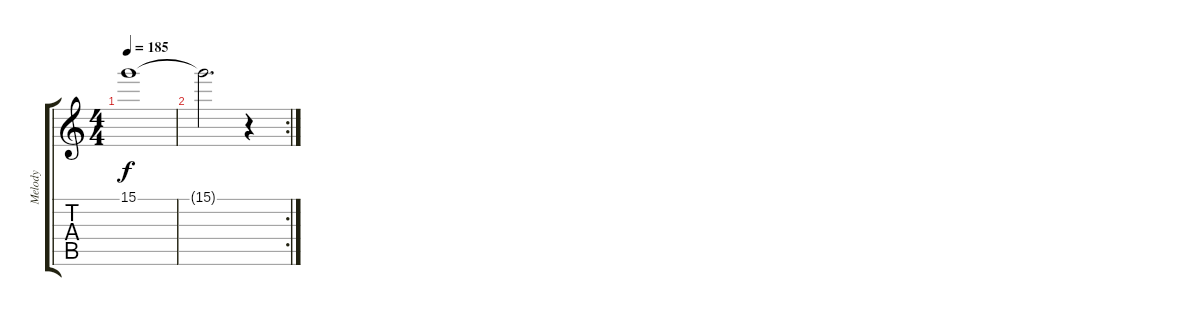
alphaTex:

\track ("Melody" "Melody") {instrument distortionguitar}
\staff {score tabs}
\tuning (E4 B3 G3 D3 A2 E2) {hide}
\ts (4 4)
\tempo 185
\clef g2
\ks c
15.1.1{dy f} |
\rc 2
15.1{t}.2{d} r.4
